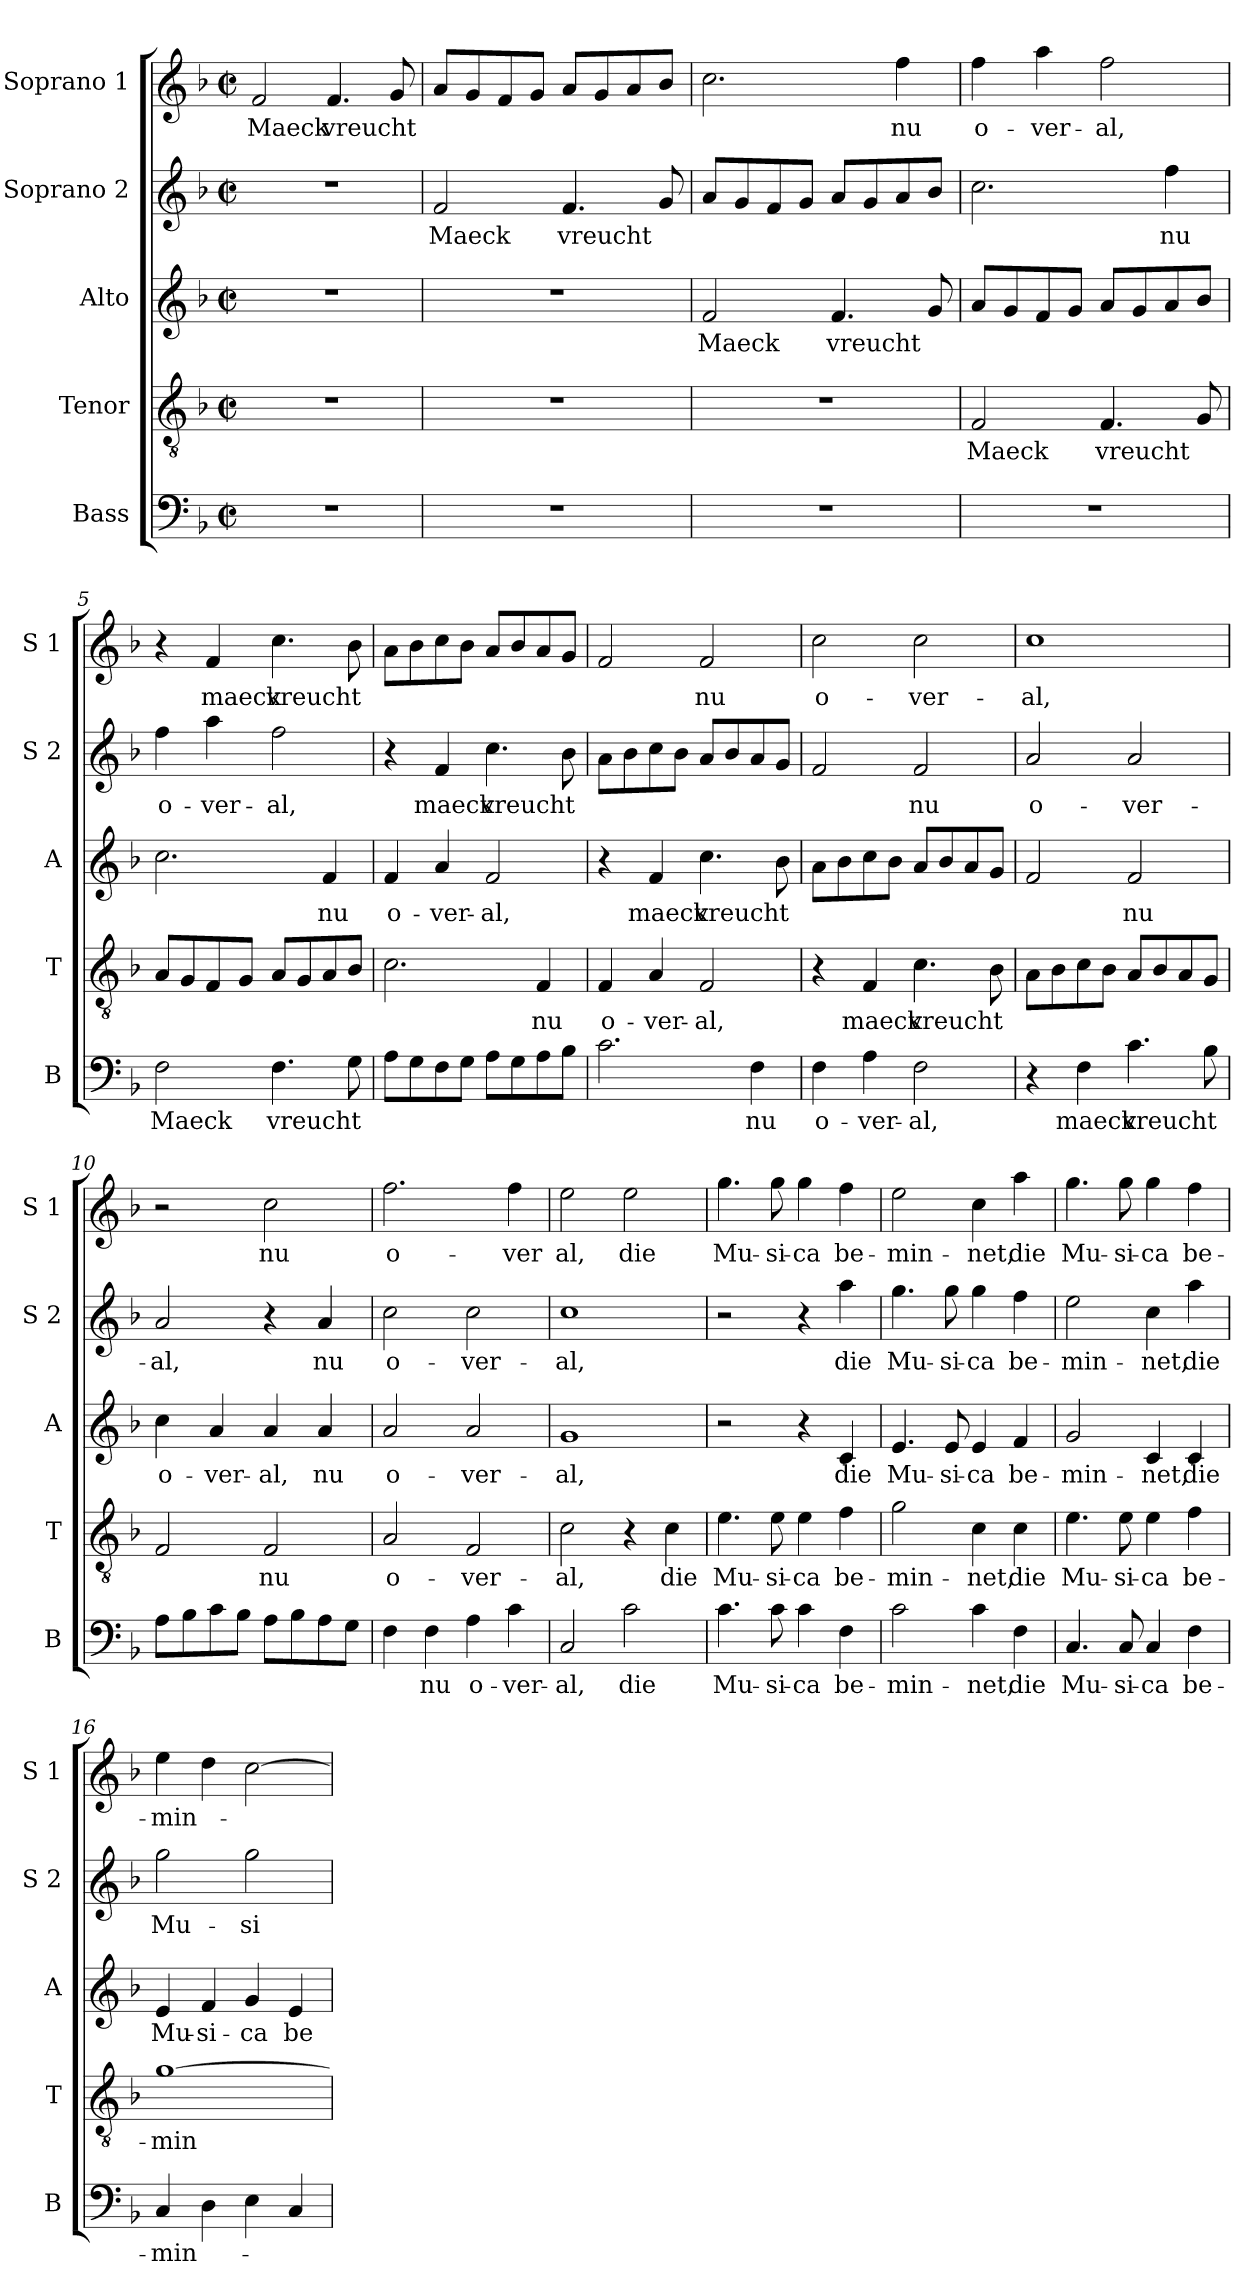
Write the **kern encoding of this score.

**kern	**text	**kern	**text	**kern	**text	**kern	**text	**kern	**text
*part5	*part5	*part4	*part4	*part3	*part3	*part2	*part2	*part1	*part1
*staff5	*staff5	*staff4	*staff4	*staff3	*staff3	*staff2	*staff2	*staff1	*staff1
*I"Bass	*	*I"Tenor	*	*I"Alto	*	*I"Soprano 2	*	*I"Soprano 1	*
*I'B	*	*I'T	*	*I'A	*	*I'S 2	*	*I'S 1	*
*clefF4	*	*clefGv2	*	*clefG2	*	*clefG2	*	*clefG2	*
*k[b-]	*	*k[b-]	*	*k[b-]	*	*k[b-]	*	*k[b-]	*
*F:	*	*F:	*	*F:	*	*F:	*	*F:	*
*M2/2	*	*M2/2	*	*M2/2	*	*M2/2	*	*M2/2	*
*met(c|)	*	*met(c|)	*	*met(c|)	*	*met(c|)	*	*met(c|)	*
=1	=1	=1	=1	=1	=1	=1	=1	=1	=1
1r	.	1r	.	1r	.	1r	.	2f/	Maeck
.	.	.	.	.	.	.	.	4.f/	vreucht
.	.	.	.	.	.	.	.	8g/	.
=2	=2	=2	=2	=2	=2	=2	=2	=2	=2
1r	.	1r	.	1r	.	2f/	Maeck	8a/L	.
.	.	.	.	.	.	.	.	8g/	.
.	.	.	.	.	.	.	.	8f/	.
.	.	.	.	.	.	.	.	8g/J	.
.	.	.	.	.	.	4.f/	vreucht	8a/L	.
.	.	.	.	.	.	.	.	8g/	.
.	.	.	.	.	.	.	.	8a/	.
.	.	.	.	.	.	8g/	.	8b-/J	.
=3	=3	=3	=3	=3	=3	=3	=3	=3	=3
1r	.	1r	.	2f/	Maeck	8a/L	.	2.cc\	.
.	.	.	.	.	.	8g/	.	.	.
.	.	.	.	.	.	8f/	.	.	.
.	.	.	.	.	.	8g/J	.	.	.
.	.	.	.	4.f/	vreucht	8a/L	.	.	.
.	.	.	.	.	.	8g/	.	.	.
.	.	.	.	.	.	8a/	.	4ff\	nu
.	.	.	.	8g/	.	8b-/J	.	.	.
=4	=4	=4	=4	=4	=4	=4	=4	=4	=4
1r	.	2F/	Maeck	8a/L	.	2.cc\	.	4ff\	o-
.	.	.	.	8g/	.	.	.	.	.
.	.	.	.	8f/	.	.	.	4aa\	-ver-
.	.	.	.	8g/J	.	.	.	.	.
.	.	4.F/	vreucht	8a/L	.	.	.	2ff\	-al,
.	.	.	.	8g/	.	.	.	.	.
.	.	.	.	8a/	.	4ff\	nu	.	.
.	.	8G/	.	8b-/J	.	.	.	.	.
!!LO:LB:g=z
=5	=5	=5	=5	=5	=5	=5	=5	=5	=5
2F\	Maeck	8A/L	.	2.cc\	.	4ff\	o-	4r	.
.	.	8G/	.	.	.	.	.	.	.
.	.	8F/	.	.	.	4aa\	-ver-	4f/	maeck
.	.	8G/J	.	.	.	.	.	.	.
4.F\	vreucht	8A/L	.	.	.	2ff\	-al,	4.cc\	vreucht
.	.	8G/	.	.	.	.	.	.	.
.	.	8A/	.	4f/	nu	.	.	.	.
8G\	.	8B-/J	.	.	.	.	.	8b-\	.
=6	=6	=6	=6	=6	=6	=6	=6	=6	=6
8A\L	.	2.c\	.	4f/	o-	4r	.	8a\L	.
8G\	.	.	.	.	.	.	.	8b-\	.
8F\	.	.	.	4a/	-ver-	4f/	maeck	8cc\	.
8G\J	.	.	.	.	.	.	.	8b-\J	.
8A\L	.	.	.	2f/	-al,	4.cc\	vreucht	8a/L	.
8G\	.	.	.	.	.	.	.	8b-/	.
8A\	.	4F/	nu	.	.	.	.	8a/	.
8B-\J	.	.	.	.	.	8b-\	.	8g/J	.
=7	=7	=7	=7	=7	=7	=7	=7	=7	=7
2.c\	.	4F/	o-	4r	.	8a\L	.	2f/	.
.	.	.	.	.	.	8b-\	.	.	.
.	.	4A/	-ver-	4f/	maeck	8cc\	.	.	.
.	.	.	.	.	.	8b-\J	.	.	.
.	.	2F/	-al,	4.cc\	vreucht	8a/L	.	2f/	nu
.	.	.	.	.	.	8b-/	.	.	.
4F\	nu	.	.	.	.	8a/	.	.	.
.	.	.	.	8b-\	.	8g/J	.	.	.
=8	=8	=8	=8	=8	=8	=8	=8	=8	=8
4F\	o-	4r	.	8a\L	.	2f/	.	2cc\	o-
.	.	.	.	8b-\	.	.	.	.	.
4A\	-ver-	4F/	maeck	8cc\	.	.	.	.	.
.	.	.	.	8b-\J	.	.	.	.	.
2F\	-al,	4.c\	vreucht	8a/L	.	2f/	nu	2cc\	-ver-
.	.	.	.	8b-/	.	.	.	.	.
.	.	.	.	8a/	.	.	.	.	.
.	.	8B-\	.	8g/J	.	.	.	.	.
=9	=9	=9	=9	=9	=9	=9	=9	=9	=9
4r	.	8A\L	.	2f/	.	2a/	o-	1cc	-al,
.	.	8B-\	.	.	.	.	.	.	.
4F\	maeck	8c\	.	.	.	.	.	.	.
.	.	8B-\J	.	.	.	.	.	.	.
4.c\	vreucht	8A/L	.	2f/	nu	2a/	-ver-	.	.
.	.	8B-/	.	.	.	.	.	.	.
.	.	8A/	.	.	.	.	.	.	.
8B-\	.	8G/J	.	.	.	.	.	.	.
!!LO:PB:g=z
=10	=10	=10	=10	=10	=10	=10	=10	=10	=10
8A\L	.	2F/	.	4cc\	o-	2a/	-al,	2r	.
8B-\	.	.	.	.	.	.	.	.	.
8c\	.	.	.	4a/	-ver-	.	.	.	.
8B-\J	.	.	.	.	.	.	.	.	.
8A\L	.	2F/	nu	4a/	-al,	4r	.	2cc\	nu
8B-\	.	.	.	.	.	.	.	.	.
8A\	.	.	.	4a/	nu	4a/	nu	.	.
8G\J	.	.	.	.	.	.	.	.	.
=11	=11	=11	=11	=11	=11	=11	=11	=11	=11
4F\	.	2A/	o-	2a/	o-	2cc\	o-	2.ff\	o-
4F\	nu	.	.	.	.	.	.	.	.
4A\	o-	2F/	-ver-	2a/	-ver-	2cc\	-ver-	.	.
4c\	-ver-	.	.	.	.	.	.	4ff\	-ver
=12	=12	=12	=12	=12	=12	=12	=12	=12	=12
2C/	-al,	2c\	-al,	1g	-al,	1cc	-al,	2ee\	al,
2c\	die	4r	.	.	.	.	.	2ee\	die
.	.	4c\	die	.	.	.	.	.	.
=13	=13	=13	=13	=13	=13	=13	=13	=13	=13
4.c\	Mu-	4.e\	Mu-	2r	.	2r	.	4.gg\	Mu-
8c\	-si-	8e\	-si-	.	.	.	.	8gg\	-si-
4c\	-ca	4e\	-ca	4r	.	4r	.	4gg\	-ca
4F\	be-	4f\	be-	4c/	die	4aa\	die	4ff\	be-
=14	=14	=14	=14	=14	=14	=14	=14	=14	=14
2c\	-min-	2g\	-min-	4.e/	Mu-	4.gg\	Mu-	2ee\	-min-
.	.	.	.	8e/	-si-	8gg\	-si-	.	.
4c\	-net,	4c\	-net,	4e/	-ca	4gg\	-ca	4cc\	-net,
4F\	die	4c\	die	4f/	be-	4ff\	be-	4aa\	die
!!LO:LB:g=z
=15	=15	=15	=15	=15	=15	=15	=15	=15	=15
4.C/	Mu-	4.e\	Mu-	2g/	-min-	2ee\	-min-	4.gg\	Mu-
8C/	-si-	8e\	-si-	.	.	.	.	8gg\	-si-
4C/	-ca	4e\	-ca	4c/	-net,	4cc\	-net,	4gg\	-ca
4F\	be-	4f\	be-	4c/	die	4aa\	die	4ff\	be-
=16	=16	=16	=16	=16	=16	=16	=16	=16	=16
4C/	-min-	[1g	-min-	4e/	Mu-	2gg\	Mu-	4ee\	-min-
4D\	.	.	.	4f/	-si-	.	.	4dd\	.
4E\	.	.	.	4g/	-ca	2gg\	-si-	[2cc\	.
4C/	.	.	.	4e/	be-	.	.	.	.
=	=	=	=	=	=	=	=	=	=
*-	*-	*-	*-	*-	*-	*-	*-	*-	*-
